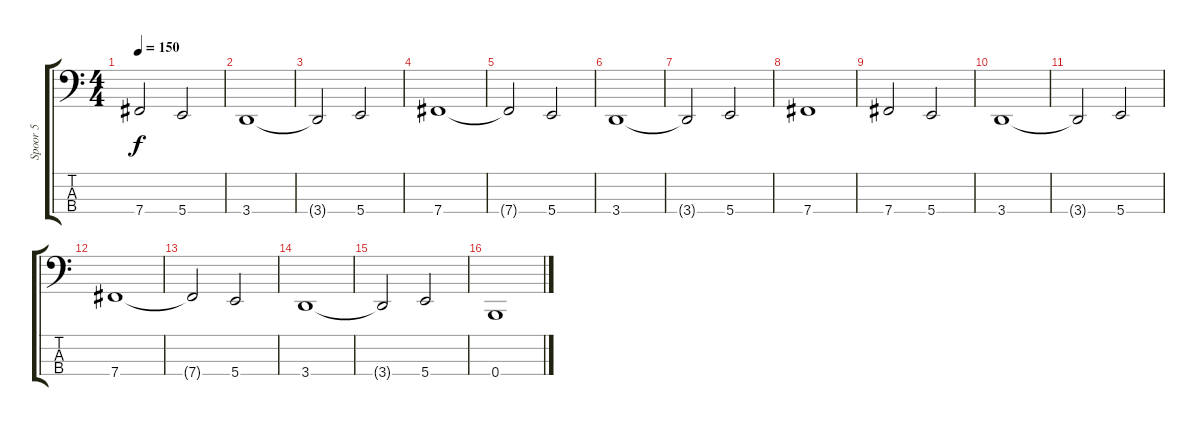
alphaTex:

\track ("Spoor 5" "Spoor 5") {instrument electricbasspick}
\staff {score tabs}
\tuning (E2 B1 Gb1 B0) {hide}
\ts (4 4)
\tempo 150
\clef f4
\ks c
7.4.2{dy f} 5.4.2 |
3.4.1 |
3.4{t}.2 5.4.2 |
7.4.1 |
7.4{t}.2 5.4.2 |
3.4.1 |
3.4{t}.2 5.4.2 |
7.4.1 |
7.4.2 5.4.2 |
3.4.1 |
3.4{t}.2 5.4.2 |
7.4.1 |
7.4{t}.2 5.4.2 |
3.4.1 |
3.4{t}.2 5.4.2 |
0.4.1
